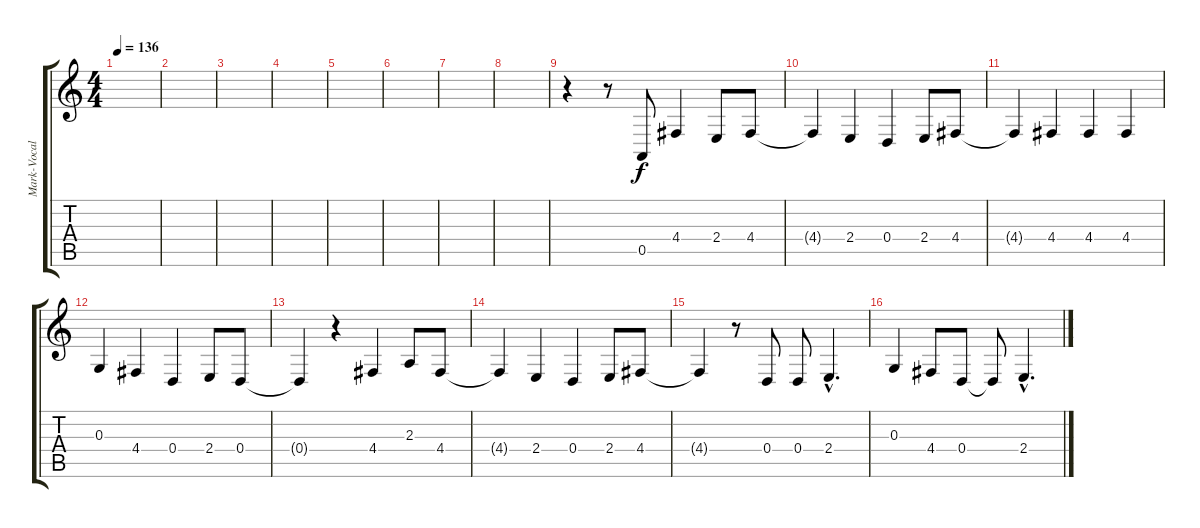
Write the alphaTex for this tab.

\track ("Mark-Vocal's" "Mark-Vocal") {instrument tenorsax}
\staff {score tabs}
\tuning (E4 B3 G3 D3 A2 E2) {hide}
\ts (4 4)
\tempo 136
\clef g2
\ks c
|
|
|
|
|
|
|
|
r.4 r.8 0.5.8 4.4.4 2.4.8 4.4.8 |
4.4{t}.4 2.4.4 0.4.4 2.4.8 4.4.8 |
4.4{t}.4 4.4.4 4.4.4 4.4.4 |
0.3.4 4.4.4 0.4.4 2.4.8 0.4.8 |
0.4{t}.4 r.4 4.4.4 2.3.8 4.4.8 |
4.4{t}.4 2.4.4 0.4.4 2.4.8 4.4.8 |
4.4{t}.4 r.8 0.4.8 0.4.8 2.4{hac}.4{d} |
0.3.4 4.4.8 0.4.8 0.4{t}.8 2.4{hac}.4{d}
